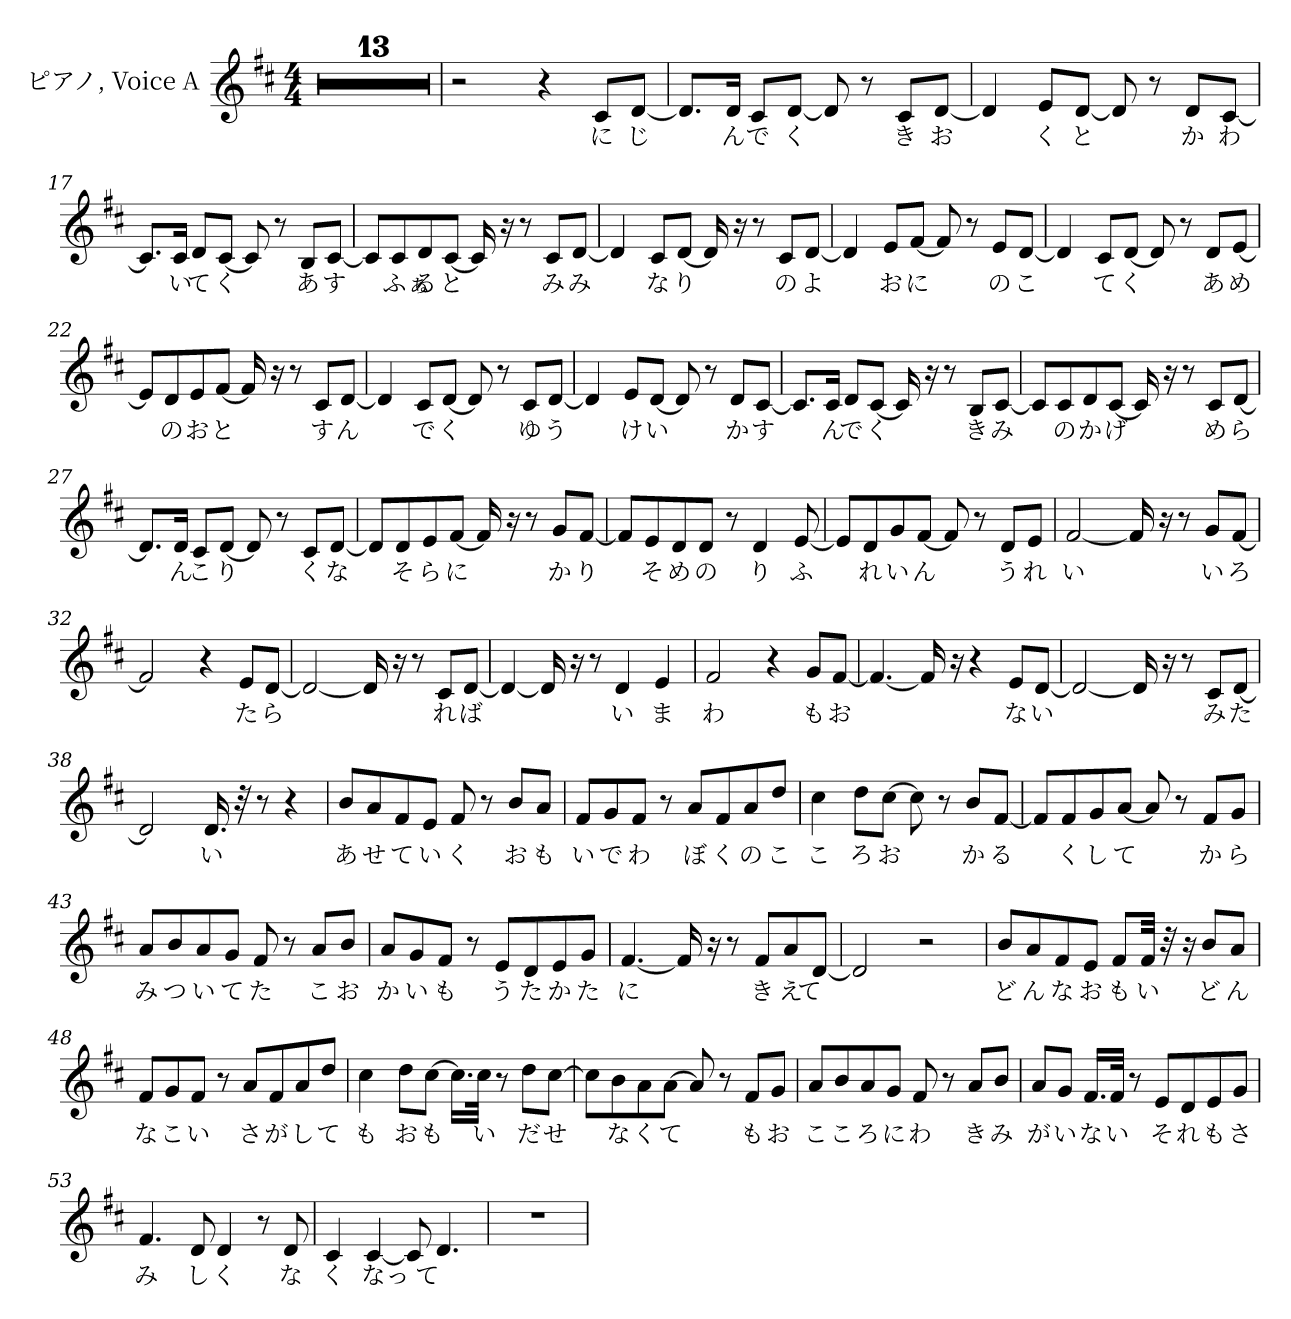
**kern	**text
*part1	*part1
*staff1	*staff1
*I"ピアノ, Voice A	*
*clefG2	*
*k[f#c#]	*
*M4/4	*
*MM120	*
=1	=1
1r	.
=2	=2
1r	.
=3	=3
1r	.
=4	=4
1r	.
=5	=5
1r	.
=6	=6
1r	.
=7	=7
1r	.
=8	=8
1r	.
=9	=9
1r	.
=10	=10
1r	.
=11	=11
1r	.
=12	=12
1r	.
=13	=13
1r	.
=14	=14
2r	.
4r	.
!	!LO:LY:b
8c#/L	に
!	!LO:LY:b
[8d/J	じ
!!LO:LB:g=z
=15	=15
8.d/L]	.
!	!LO:LY:b
16d/Jk	ん
!	!LO:LY:b
8c#/L	で
!	!LO:LY:b
[8d/J	く
8d/]	.
8r	.
!	!LO:LY:b
8c#/L	き
!	!LO:LY:b
[8d/J	お
=16	=16
4d/]	.
!	!LO:LY:b
8e/L	く
!	!LO:LY:b
[8d/J	と
8d/]	.
8r	.
!	!LO:LY:b
8d/L	か
!	!LO:LY:b
[8c#/J	わ
=17	=17
8.c#/L]	.
!	!LO:LY:b
16c#/Jk	い
!	!LO:LY:b
8d/L	て
!	!LO:LY:b
[8c#/J	く
8c#/]	.
8r	.
!	!LO:LY:b
8B/L	あ
!	!LO:LY:b
[8c#/J	す
=18	=18
8c#/L]	.
!	!LO:LY:b
8c#/	ふぁ
!	!LO:LY:b
8d/	る
!	!LO:LY:b
[8c#/J	と
16c#/]	.
16r	.
8r	.
!	!LO:LY:b
8c#/L	み
!	!LO:LY:b
[8d/J	み
!!LO:LB:g=z
=19	=19
4d/]	.
!	!LO:LY:b
8c#/L	な
!	!LO:LY:b
[8d/J	り
16d/]	.
16r	.
8r	.
!	!LO:LY:b
8c#/L	の
!	!LO:LY:b
[8d/J	よ
=20	=20
4d/]	.
!	!LO:LY:b
8e/L	お
!	!LO:LY:b
[8f#/J	に
8f#/]	.
8r	.
!	!LO:LY:b
8e/L	の
!	!LO:LY:b
[8d/J	こ
=21	=21
4d/]	.
!	!LO:LY:b
8c#/L	て
!	!LO:LY:b
[8d/J	く
8d/]	.
8r	.
!	!LO:LY:b
8d/L	あ
!	!LO:LY:b
[8e/J	め
=22	=22
8e/L]	.
!	!LO:LY:b
8d/	の
!	!LO:LY:b
8e/	お
!	!LO:LY:b
[8f#/J	と
16f#/]	.
16r	.
8r	.
!	!LO:LY:b
8c#/L	す
!	!LO:LY:b
[8d/J	ん
!!LO:LB:g=z
=23	=23
4d/]	.
!	!LO:LY:b
8c#/L	で
!	!LO:LY:b
[8d/J	く
8d/]	.
8r	.
!	!LO:LY:b
8c#/L	ゆ
!	!LO:LY:b
[8d/J	う
=24	=24
4d/]	.
!	!LO:LY:b
8e/L	け
!	!LO:LY:b
[8d/J	い
8d/]	.
8r	.
!	!LO:LY:b
8d/L	か
!	!LO:LY:b
[8c#/J	す
=25	=25
8.c#/L]	.
!	!LO:LY:b
16c#/Jk	ん
!	!LO:LY:b
8d/L	で
!	!LO:LY:b
[8c#/J	く
16c#/]	.
16r	.
8r	.
!	!LO:LY:b
8B/L	き
!	!LO:LY:b
[8c#/J	み
=26	=26
8c#/L]	.
!	!LO:LY:b
8c#/	の
!	!LO:LY:b
8d/	か
!	!LO:LY:b
[8c#/J	げ
16c#/]	.
16r	.
8r	.
!	!LO:LY:b
8c#/L	め
!	!LO:LY:b
[8d/J	ら
!!LO:LB:g=z
=27	=27
8.d/L]	.
!	!LO:LY:b
16d/Jk	ん
!	!LO:LY:b
8c#/L	こ
!	!LO:LY:b
[8d/J	り
8d/]	.
8r	.
!	!LO:LY:b
8c#/L	く
!	!LO:LY:b
[8d/J	な
=28	=28
8d/L]	.
!	!LO:LY:b
8d/	そ
!	!LO:LY:b
8e/	ら
!	!LO:LY:b
[8f#/J	に
16f#/]	.
16r	.
8r	.
!	!LO:LY:b
8g/L	か
!	!LO:LY:b
[8f#/J	り
=29	=29
8f#/L]	.
!	!LO:LY:b
8e/	そ
!	!LO:LY:b
8d/	め
!	!LO:LY:b
8d/J	の
8r	.
!	!LO:LY:b
4d/	り
!	!LO:LY:b
[8e/	ふ
=30	=30
8e/L]	.
!	!LO:LY:b
8d/	れ
!	!LO:LY:b
8g/	い
!	!LO:LY:b
[8f#/J	ん
8f#/]	.
8r	.
!	!LO:LY:b
8d/L	う
!	!LO:LY:b
8e/J	れ
!!LO:LB:g=z
=31	=31
!	!LO:LY:b
[2f#/	い
16f#/]	.
16r	.
8r	.
!	!LO:LY:b
8g/L	い
!	!LO:LY:b
[8f#/J	ろ
=32	=32
2f#/]	.
4r	.
!	!LO:LY:b
8e/L	た
!	!LO:LY:b
[8d/J	ら
=33	=33
2d/_	.
16d/]	.
16r	.
8r	.
!	!LO:LY:b
8c#/L	れ
!	!LO:LY:b
[8d/J	ば
=34	=34
4d/_	.
16d/]	.
16r	.
8r	.
!	!LO:LY:b
4d/	い
!	!LO:LY:b
4e/	ま
=35	=35
!	!LO:LY:b
2f#/	わ
4r	.
!	!LO:LY:b
8g/L	も
!	!LO:LY:b
[8f#/J	お
=36	=36
4.f#/_	.
16f#/]	.
16r	.
4r	.
!	!LO:LY:b
8e/L	な
!	!LO:LY:b
[8d/J	い
!!LO:LB:g=z
=37	=37
2d/_	.
16d/]	.
16r	.
8r	.
!	!LO:LY:b
8c#/L	み
!	!LO:LY:b
[8d/J	た
=38	=38
2d/]	.
!	!LO:LY:b
16.d/	い
32r	.
8r	.
4r	.
=39	=39
!	!LO:LY:b
8b/L	あ
!	!LO:LY:b
8a/	せ
!	!LO:LY:b
8f#/	て
!	!LO:LY:b
8e/J	い
!	!LO:LY:b
8f#/	く
8r	.
!	!LO:LY:b
8b/L	お
!	!LO:LY:b
8a/J	も
=40	=40
!	!LO:LY:b
8f#/L	い
!	!LO:LY:b
8g/	で
!	!LO:LY:b
8f#/J	わ
8r	.
!	!LO:LY:b
8a/L	ぼ
!	!LO:LY:b
8f#/	く
!	!LO:LY:b
8a/	の
!	!LO:LY:b
8dd/J	こ
=41	=41
!	!LO:LY:b
4cc#\	こ
!	!LO:LY:b
8dd\L	ろ
!	!LO:LY:b
[8cc#\J	お
8cc#\]	.
8r	.
!	!LO:LY:b
8b/L	か
!	!LO:LY:b
[8f#/J	る
!!LO:LB:g=z
=42	=42
8f#/L]	.
!	!LO:LY:b
8f#/	く
!	!LO:LY:b
8g/	し
!	!LO:LY:b
[8a/J	て
8a/]	.
8r	.
!	!LO:LY:b
8f#/L	か
!	!LO:LY:b
8g/J	ら
=43	=43
!	!LO:LY:b
8a/L	み
!	!LO:LY:b
8b/	つ
!	!LO:LY:b
8a/	い
!	!LO:LY:b
8g/J	て
!	!LO:LY:b
8f#/	た
8r	.
!	!LO:LY:b
8a/L	こ
!	!LO:LY:b
8b/J	お
=44	=44
!	!LO:LY:b
8a/L	か
!	!LO:LY:b
8g/	い
!	!LO:LY:b
8f#/J	も
8r	.
!	!LO:LY:b
8e/L	う
!	!LO:LY:b
8d/	た
!	!LO:LY:b
8e/	か
!	!LO:LY:b
8g/J	た
=45	=45
!	!LO:LY:b
[4.f#/	に
16f#/]	.
16r	.
8r	.
!	!LO:LY:b
8f#/L	き
!	!LO:LY:b
8a/	え
!	!LO:LY:b
[8d/J	て
=46	=46
2d/]	.
2r	.
!!LO:LB:g=z
=47	=47
!	!LO:LY:b
8b/L	ど
!	!LO:LY:b
8a/	ん
!	!LO:LY:b
8f#/	な
!	!LO:LY:b
8e/J	お
!	!LO:LY:b
8f#/L	も
!	!LO:LY:b
32f#/Jkk	い
32r	.
16r	.
!	!LO:LY:b
8b/L	ど
!	!LO:LY:b
8a/J	ん
=48	=48
!	!LO:LY:b
8f#/L	な
!	!LO:LY:b
8g/	こ
!	!LO:LY:b
8f#/J	い
8r	.
!	!LO:LY:b
8a/L	さ
!	!LO:LY:b
8f#/	が
!	!LO:LY:b
8a/	し
!	!LO:LY:b
8dd/J	て
=49	=49
!	!LO:LY:b
4cc#\	も
!	!LO:LY:b
8dd\L	お
!	!LO:LY:b
[8cc#\J	も
16.cc#\LL]	.
!	!LO:LY:b
32cc#\JJk	い
8r	.
!	!LO:LY:b
8dd\L	だ
!	!LO:LY:b
[8cc#\J	せ
=50	=50
8cc#\L]	.
!	!LO:LY:b
8b\	な
!	!LO:LY:b
8a\	く
!	!LO:LY:b
[8a\J	て
8a/]	.
8r	.
!	!LO:LY:b
8f#/L	も
!	!LO:LY:b
8g/J	お
!!LO:LB:g=z
=51	=51
!	!LO:LY:b
8a/L	こ
!	!LO:LY:b
8b/	こ
!	!LO:LY:b
8a/	ろ
!	!LO:LY:b
8g/J	に
!	!LO:LY:b
8f#/	わ
8r	.
!	!LO:LY:b
8a/L	き
!	!LO:LY:b
8b/J	み
=52	=52
!	!LO:LY:b
8a/L	が
!	!LO:LY:b
8g/J	い
!	!LO:LY:b
16.f#/LL	な
!	!LO:LY:b
32f#/JJk	い
8r	.
!	!LO:LY:b
8e/L	そ
!	!LO:LY:b
8d/	れ
!	!LO:LY:b
8e/	も
!	!LO:LY:b
8g/J	さ
=53	=53
!	!LO:LY:b
4.f#/	み
!	!LO:LY:b
8d/	し
!	!LO:LY:b
4d/	く
8r	.
!	!LO:LY:b
8d/	な
=54	=54
!	!LO:LY:b
4c#/	く
!	!LO:LY:b
[4c#/	なっ
8c#/]	.
!	!LO:LY:b
4.d/	て
=55	=55
1r	.
=	=
*-	*-
